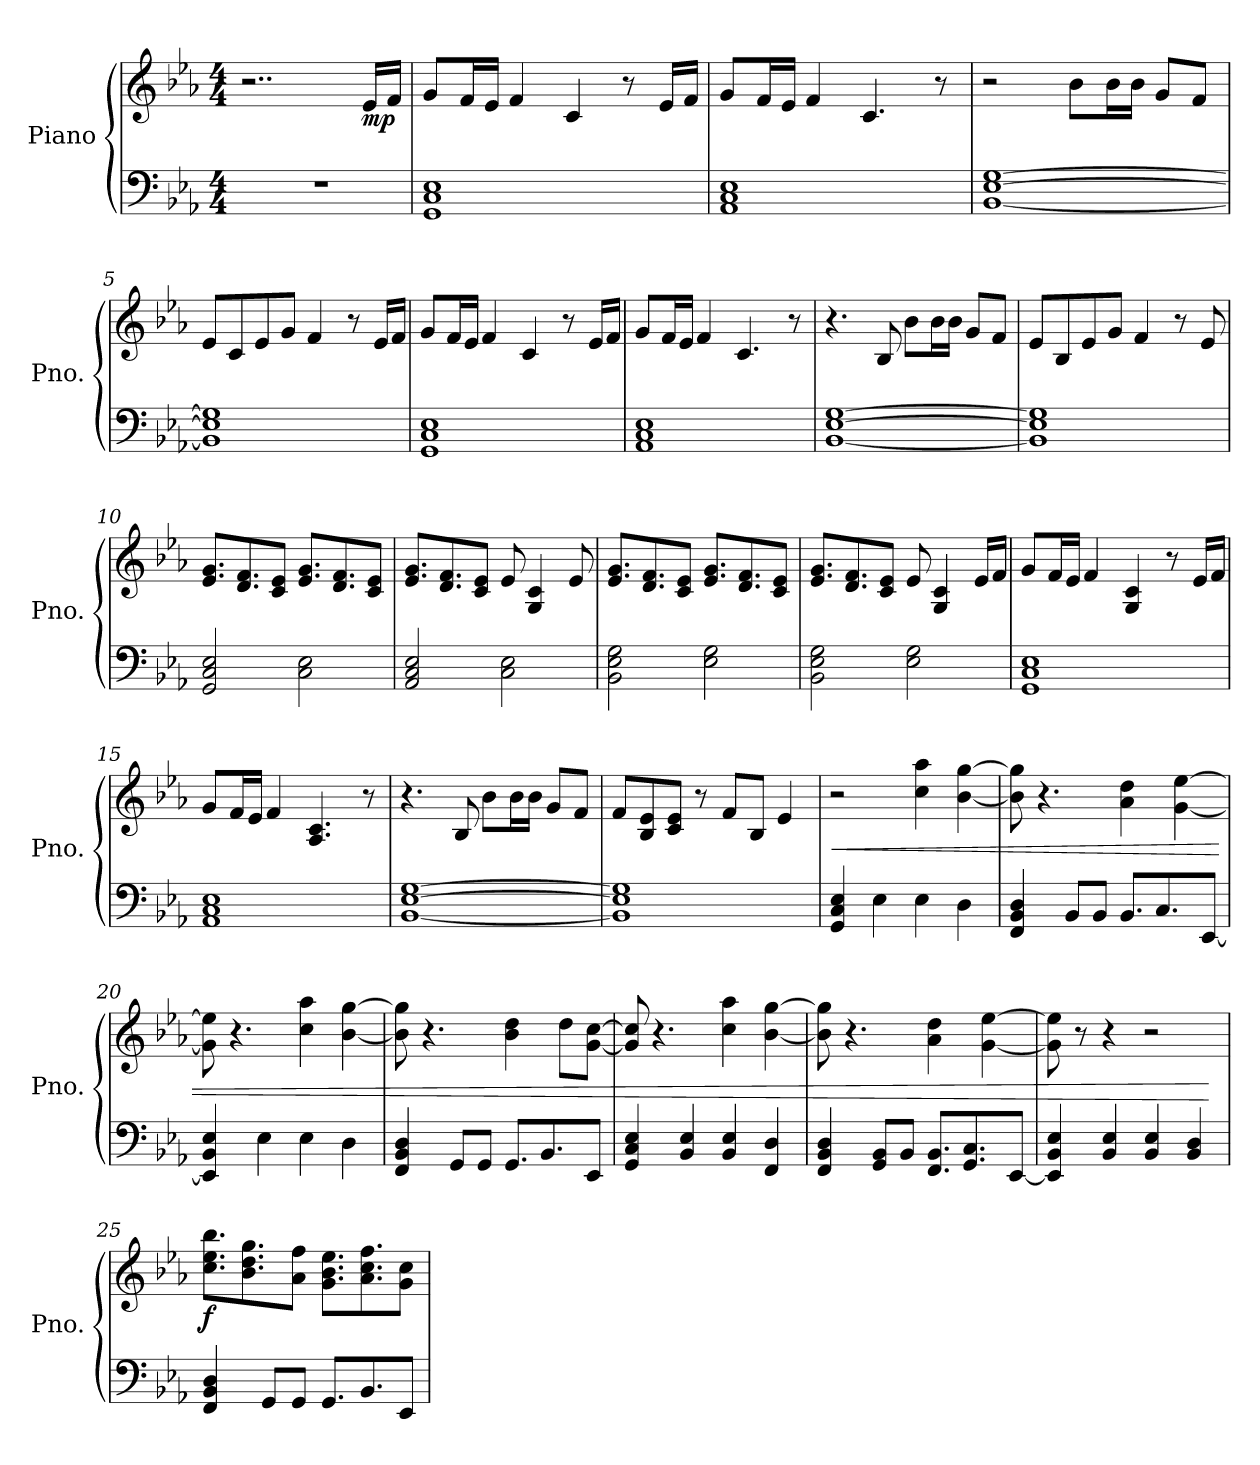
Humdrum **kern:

**kern	**kern	**dynam
*part1	*part1	*part1
*staff2	*staff1	*staff1/2
*I"Piano	*	*
*I'Pno.	*	*
*clefF4	*clefG2	*
*k[b-e-a-]	*k[b-e-a-]	*
*M4/4	*M4/4	*
*MM122	*MM122	*
=1	=1	=1
1r	2..r	.
!	!	!LO:DY:b
.	16e-/LL	mp
.	16f/JJ	.
=2	=2	=2
1GG 1C 1E-	8g/L	.
.	16f/L	.
.	16e-/JJ	.
.	4f/	.
.	4c/	.
.	8r	.
.	16e-/LL	.
.	16f/JJ	.
=3	=3	=3
1AA- 1C 1E-	8g/L	.
.	16f/L	.
.	16e-/JJ	.
.	4f/	.
.	4.c/	.
.	8r	.
=4	=4	=4
[1BB- [1E- [1G	2r	.
.	8b-\L	.
.	16b-\L	.
.	16b-\JJ	.
.	8g/L	.
.	8f/J	.
=5	=5	=5
1BB-] 1E-] 1G]	8e-/L	.
.	8c/	.
.	8e-/	.
.	8g/J	.
.	4f/	.
.	8r	.
.	16e-/LL	.
.	16f/JJ	.
=6	=6	=6
1GG 1C 1E-	8g/L	.
.	16f/L	.
.	16e-/JJ	.
.	4f/	.
.	4c/	.
.	8r	.
.	16e-/LL	.
.	16f/JJ	.
!!LO:LB:g=z
=7	=7	=7
1AA- 1C 1E-	8g/L	.
.	16f/L	.
.	16e-/JJ	.
.	4f/	.
.	4.c/	.
.	8r	.
=8	=8	=8
[1BB- [1E- [1G	4.r	.
.	8B-/	.
.	8b-\L	.
.	16b-\L	.
.	16b-\JJ	.
.	8g/L	.
.	8f/J	.
=9	=9	=9
1BB-] 1E-] 1G]	8e-/L	.
.	8B-/	.
.	8e-/	.
.	8g/J	.
.	4f/	.
.	8r	.
.	8e-/	.
=10	=10	=10
2GG/ 2C/ 2E-/	8.e-/ 8.g/L	.
.	8.d/ 8.f/	.
.	8c/ 8e-/J	.
2C\ 2E-\	8.e-/ 8.g/L	.
.	8.d/ 8.f/	.
.	8c/ 8e-/J	.
=11	=11	=11
2AA-/ 2C/ 2E-/	8.e-/ 8.g/L	.
.	8.d/ 8.f/	.
.	8c/ 8e-/J	.
2C\ 2E-\	8e-/	.
.	4G/ 4c/	.
.	8e-/	.
!!LO:LB:g=z
=12	=12	=12
2BB-\ 2E-\ 2G\	8.e-/ 8.g/L	.
.	8.d/ 8.f/	.
.	8c/ 8e-/J	.
2E-\ 2G\	8.e-/ 8.g/L	.
.	8.d/ 8.f/	.
.	8c/ 8e-/J	.
=13	=13	=13
2BB-\ 2E-\ 2G\	8.e-/ 8.g/L	.
.	8.d/ 8.f/	.
.	8c/ 8e-/J	.
2E-\ 2G\	8e-/	.
.	4G/ 4c/	.
.	16e-/LL	.
.	16f/JJ	.
=14	=14	=14
1GG 1C 1E-	8g/L	.
.	16f/L	.
.	16e-/JJ	.
.	4f/	.
.	4G/ 4c/	.
.	8r	.
.	16e-/LL	.
.	16f/JJ	.
=15	=15	=15
1AA- 1C 1E-	8g/L	.
.	16f/L	.
.	16e-/JJ	.
.	4f/	.
.	4.A-/ 4.c/	.
.	8r	.
=16	=16	=16
[1BB- [1E- [1G	4.r	.
.	8B-/	.
.	8b-\L	.
.	16b-\L	.
.	16b-\JJ	.
.	8g/L	.
.	8f/J	.
!!LO:LB:g=z
=17	=17	=17
1BB-] 1E-] 1G]	8f/L	.
.	8B-/ 8e-/	.
.	8c/ 8e-/J	.
.	8r	.
.	8f/L	.
.	8B-/J	.
.	4e-/	.
=18	=18	=18
!	!	!LO:HP:b
4GG/ 4C/ 4E-/	2r	<
4E-\	.	.
4E-\	4cc\ 4aa-\	.
4D\	[4b-\ [4gg\	.
=19	=19	=19
4FF/ 4BB-/ 4D/	8b-\] 8gg\]	.
.	4.r	.
8BB-/L	.	.
8BB-/J	.	.
8.BB-/L	4a-\ 4dd\	.
8.C/	.	.
.	[4g\ [4ee-\	.
[8EE-/J	.	.
=20	=20	=20
4EE-/] 4BB-/ 4E-/	8g\] 8ee-\]	.
.	4.r	.
4E-\	.	.
4E-\	4cc\ 4aa-\	.
4D\	[4b-\ [4gg\	.
=21	=21	=21
4FF/ 4BB-/ 4D/	8b-\] 8gg\]	.
.	4.r	.
8GG/L	.	.
8GG/J	.	.
8.GG/L	4b-\ 4dd\	.
8.BB-/	.	.
.	8dd\L	.
8EE-/J	[8g\ [8cc\J	.
=22	=22	=22
4GG/ 4C/ 4E-/	8g/] 8cc/]	.
.	4.r	.
4BB-/ 4E-/	.	.
4BB-/ 4E-/	4cc\ 4aa-\	.
4FF/ 4D/	[4b-\ [4gg\	.
!!LO:LB:g=z
=23	=23	=23
4FF/ 4BB-/ 4D/	8b-\] 8gg\]	.
.	4.r	.
8GG/ 8BB-/L	.	.
8BB-/J	.	.
8.FF/ 8.BB-/L	4a-\ 4dd\	.
8.GG/ 8.C/	.	.
.	[4g\ [4ee-\	.
[8EE-/J	.	.
=24	=24	=24
4EE-/] 4BB-/ 4E-/	8g\] 8ee-\]	.
.	8r	.
4BB-/ 4E-/	4r	.
4BB-/ 4E-/	2r	.
4BB-/ 4D/	.	.
.	.	[
=25	=25	=25
!	!	!LO:DY:b
4FF/ 4BB-/ 4D/	8.cc\ 8.ee-\ 8.bb-\L	f
.	8.b-\ 8.dd\ 8.gg\	.
8GG/L	.	.
8GG/J	8a-\ 8ff\J	.
8.GG/L	8.g\ 8.b-\ 8.ee-\L	.
8.BB-/	8.a-\ 8.cc\ 8.ff\	.
8EE-/J	8g\ 8cc\J	.
=	=	=
*-	*-	*-
